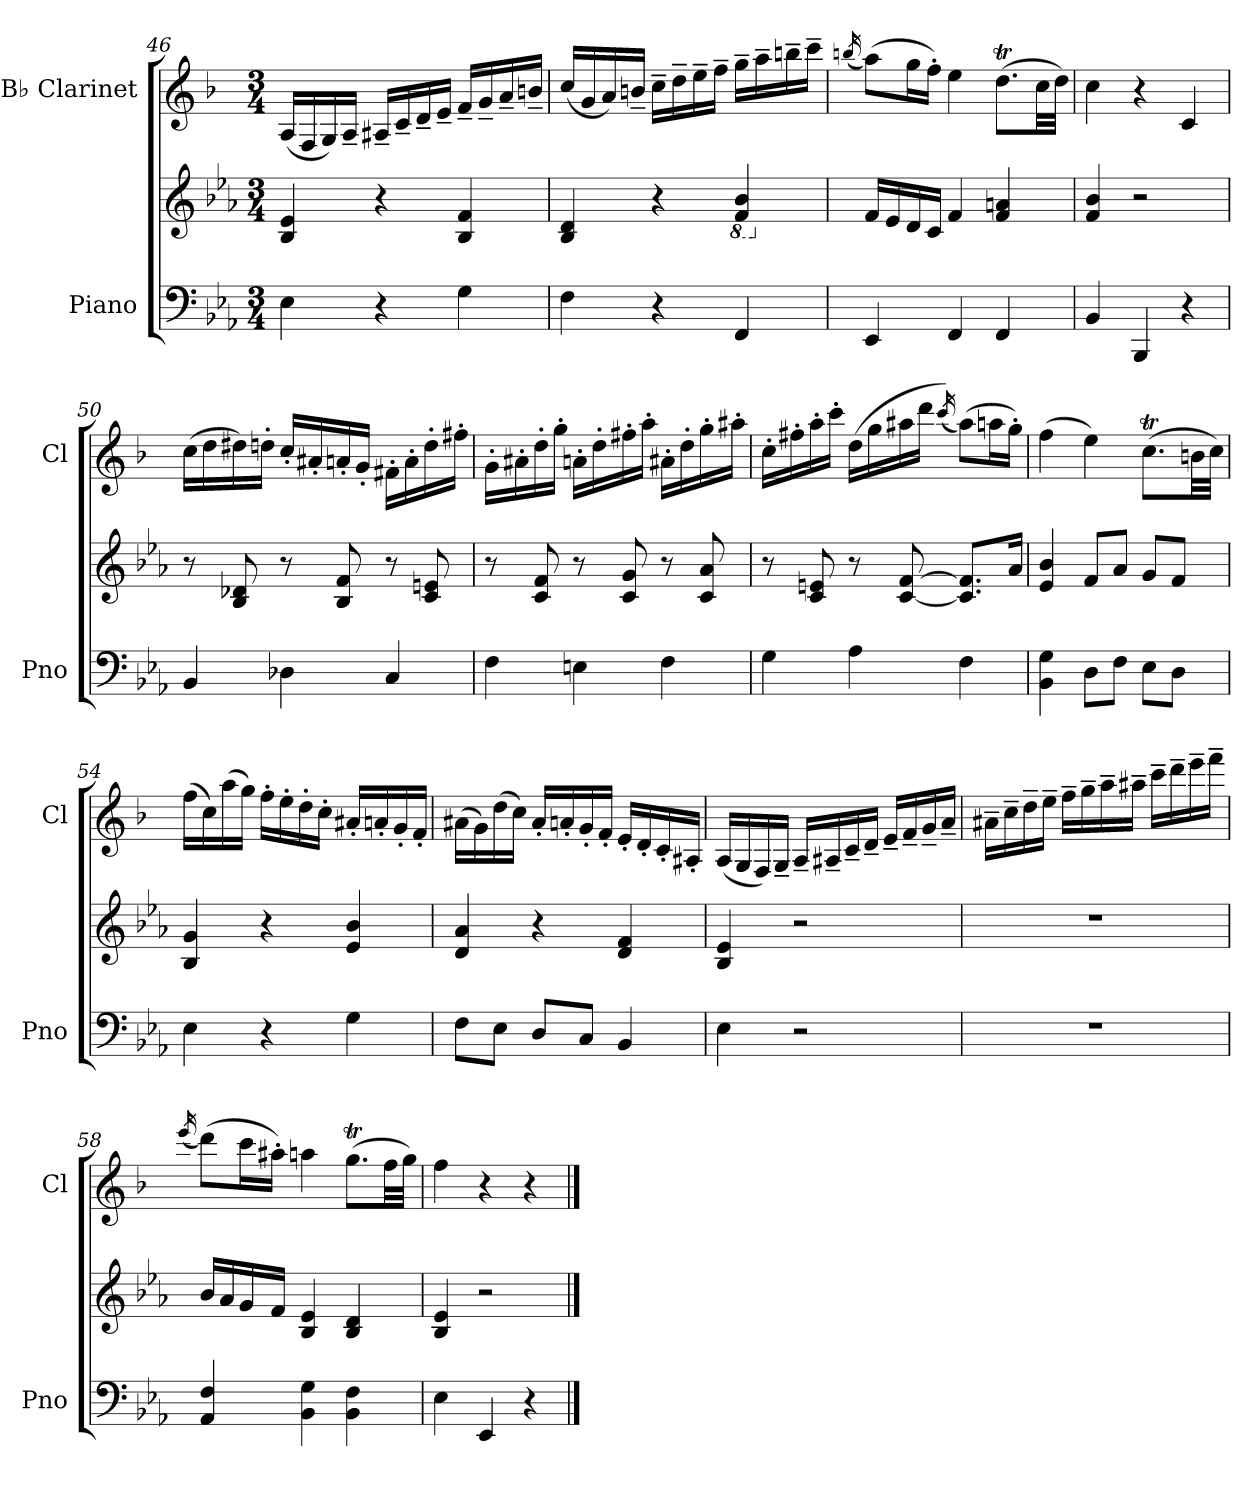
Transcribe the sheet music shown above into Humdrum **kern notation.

**kern	**kern	**kern
*part2	*part2	*part1
*staff3	*staff2	*staff1
*I"Piano	*	*I"B♭ Clarinet
*I'Pno	*	*I'Cl
*clefF4	*clefG2	*clefG2
*	*	*ITrd1c2
*k[b-e-a-]	*k[b-e-a-]	*k[b-e-a-]
*M3/4	*M3/4	*M3/4
=46	=46	=46
4E-\	4B-/ 4e-/	(16G/LL
.	.	16E-/
.	.	16F/)
.	.	16G~/JJ
4r	4r	16G#X~/LL
.	.	16B-~/
.	.	16c~/
.	.	16d~/JJ
4G\	4B-/ 4f/	16e-~/LL
.	.	16f~/
.	.	16g~/
.	.	16an~/JJ
!!LO:LB:g=z
=47	=47	=47
4F\	4B-/ 4d/	(16b-/LL
.	.	16f/
.	.	16g/)
.	.	16an~/JJ
4r	4r	16b-~\LL
.	.	16cc~\
.	.	16dd~\
.	.	16ee-~\JJ
*	*8ba	*
4FF/	4F/ 4B-/	16ff~\LL
.	.	16gg~\
.	.	16aan~\
.	.	16bb-~\JJ
=48	=48	=48
.	.	(16qaan/
*	*X8ba	*
4EE-/	16f/LL	(8gg\L)
.	16e-/	.
.	16d/	16ff\L
.	16c/JJ	16ee-'\JJ)
4FF/	4f/	4dd\
4FF/	4f/ 4an/	(8.ccT\L
.	.	32b-\LL
.	.	32cc\JJJ)
=49	=49	=49
4BB-/	4f/ 4b-/	4b-\
4BBB-/	2r	4r
4r	.	4B-/
=50	=50	=50
4BB-/	8r	(16b-\LL
.	.	16cc\
.	8B-/ 8d-X/	16cc#X\)
.	.	16ccn'\JJ
4D-X\	8r	16b-'/LL
.	.	16g#X'/
.	8B-/ 8f/	16gn'/
.	.	16f'/JJ
4C/	8r	16en'\LL
.	.	16g'\
.	8c/ 8en/	16cc'\
.	.	16een'\JJ
!!LO:PB:g=z
=51	=51	=51
4F\	8r	16f'\LL
.	.	16g#X'\
.	8c/ 8f/	16cc'\
.	.	16ff'\JJ
4En\	8r	16gn'\LL
.	.	16cc'\
.	8c/ 8g/	16een'\
.	.	16gg'\JJ
4F\	8r	16g#X'\LL
.	.	16cc'\
.	8c/ 8a-/	16ff'\
.	.	16gg#X'\JJ
=52	=52	=52
4G\	8r	16b-'\LL
.	.	16een'\
.	8c/ 8en/	16gg'\
.	.	16bb-'\JJ
4A-\	8r	(16cc\LL
.	.	16ff\
.	[8c/ [8f/	16gg#X\
.	.	16ccc\JJ
.	.	(16qbb-/)
4F\	8.c/] 8.f/]L	(8gg#\L)
.	.	16ggn\L
.	16a-/Jk	16ff'\JJ)
=53	=53	=53
4BB-\ 4G\	4e-/ 4b-/	(4ee-\
8D\L	8f/L	4dd\)
8F\J	8a-/J	.
8E-\L	8g/L	(8.b-T\L
8D\J	8f/J	.
.	.	32an\LL
.	.	32b-\JJJ)
!!LO:LB:g=z
=54	=54	=54
4E-\	4B-/ 4g/	(16ee-\LL
.	.	16b-\)
.	.	(16gg\
.	.	16ff\JJ)
4r	4r	16ee-'\LL
.	.	16dd'\
.	.	16cc'\
.	.	16b-'\JJ
4G\	4e-/ 4b-/	16g#X'/LL
.	.	16gn'/
.	.	16f'/
.	.	16e-'/JJ
=55	=55	=55
8F\L	4d/ 4a-/	(16g#X\LL
.	.	16f\)
8E-\J	.	(16cc\
.	.	16b-\JJ)
8D/L	4r	16g#'/LL
.	.	16gn'/
8C/J	.	16f'/
.	.	16e-'/JJ
4BB-/	4d/ 4f/	16d'/LL
.	.	16c'/
.	.	16B-'/
.	.	16G#X'/JJ
=56	=56	=56
4E-\	4B-/ 4e-/	(16G/LL
.	.	16F/
.	.	16E-/)
.	.	16F~/JJ
2r	2r	16G~/LL
.	.	16G#X~/
.	.	16B-~/
.	.	16c~/JJ
.	.	16d~/LL
.	.	16e-~/
.	.	16f~/
.	.	16g~/JJ
!!LO:LB:g=z
=57	=57	=57
2.r	2.r	16g#X~\LL
.	.	16b-~\
.	.	16cc~\
.	.	16dd~\JJ
.	.	16ee-~\LL
.	.	16ff~\
.	.	16gg~\
.	.	16gg#X~\JJ
.	.	16bb-~\LL
.	.	16ccc~\
.	.	16ddd~\
.	.	16eee-~\JJ
=58	=58	=58
.	.	(16qddd/
4AA-/ 4F/	16b-/LL	(8ccc\L)
.	16a-/	.
.	16g/	16bb-\L
.	16f/JJ	16gg#X'\JJ)
4BB-\ 4G\	4B-/ 4e-/	4ggn\
4BB-\ 4F\	4B-/ 4d/	(8.ffT\L
.	.	32ee-\LL
.	.	32ff\JJJ)
=59	=59	=59
4E-\	4B-/ 4e-/	4ee-\
4EE-/	2r	4r
4r	.	4r
==	==	==
*-	*-	*-
